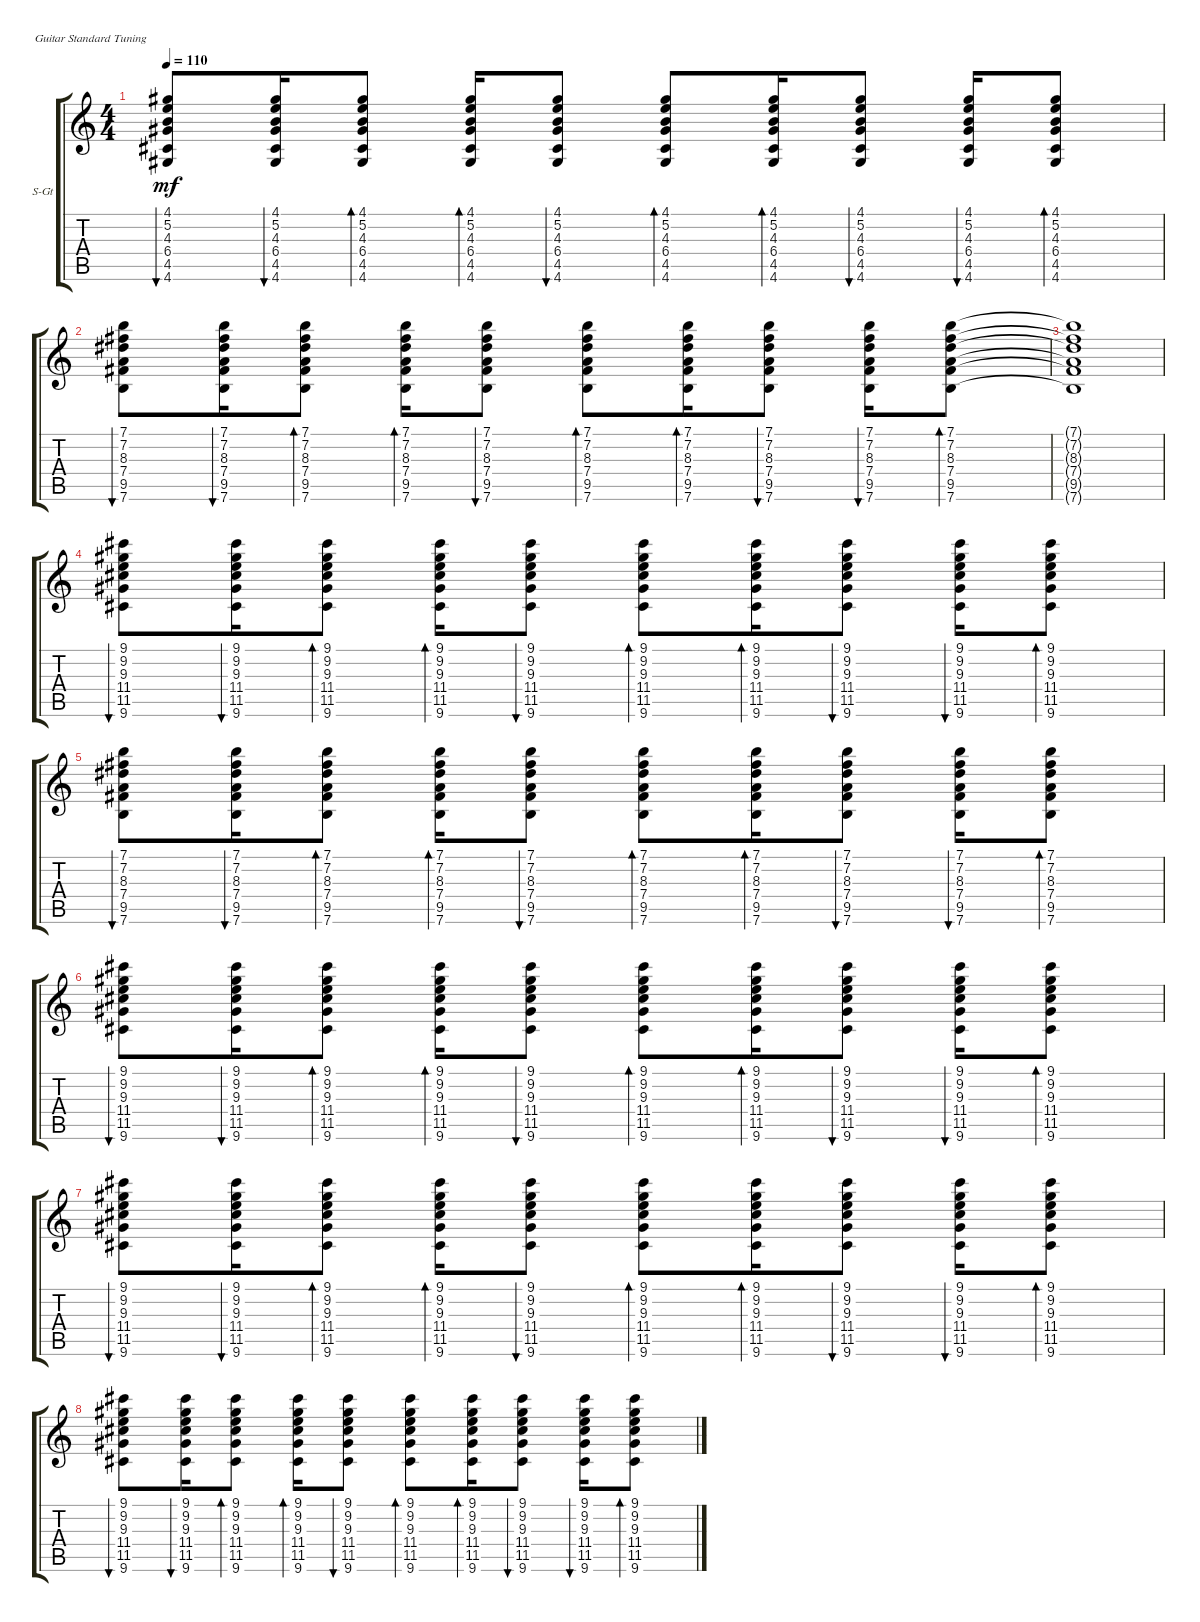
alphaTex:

\defaultSystemsLayout 4
\bracketExtendMode groupsimilarinstruments
\firstSystemTrackNameOrientation horizontal
\otherSystemsTrackNameOrientation horizontal
\track ("Steel Guitar" "S-Gt") {instrument acousticguitarsteel}
\staff {score tabs}
\tuning (E4 B3 G3 D3 A2 E2)
\ts (4 4)
\tempo 110
\clef g2
\ks c
(4.3 4.5 6.4 4.1 5.2 4.6).8{bu 35 dy mf} (4.3 4.5 6.4 4.1 5.2 4.6).16{bu 33} (4.3 4.5 6.4 4.6 5.2 4.1).8{bd 33} (4.3 4.5 6.4 4.1 5.2 4.6).16{bd 33} (4.3 4.5 6.4 4.1 5.2 4.6).8{bu 32} (4.3 4.5 6.4 4.6 5.2 4.1).8{bd 31} (4.3 4.5 6.4 4.6 5.2 4.1).16{bd 30} (4.3 4.5 6.4 4.1 5.2 4.6).8{bu 30} (4.3 4.5 6.4 5.2 4.1 4.6).16{bu 30} (4.3 4.5 6.4 4.6 5.2 4.1).8{bd 30} |
(8.3 9.5 7.4 7.1 7.2 7.6).8{bu 35} (8.3 9.5 7.4 7.1 7.2 7.6).16{bu 33} (8.3 9.5 7.4 7.6 7.2 7.1).8{bd 33} (8.3 9.5 7.4 7.1 7.2 7.6).16{bd 33} (8.3 9.5 7.4 7.1 7.2 7.6).8{bu 32} (8.3 9.5 7.4 7.6 7.2 7.1).8{bd 31} (8.3 9.5 7.4 7.6 7.2 7.1).16{bd 30} (8.3 9.5 7.4 7.1 7.2 7.6).8{bu 30} (8.3 9.5 7.4 7.2 7.1 7.6).16{bu 30} (8.3 9.5 7.4 7.6 7.2 7.1).8{bd 30} |
(8.3{t} 9.5{t} 7.4{t} 7.6{t} 7.2{t} 7.1{t}).1 |
(9.3 11.5 11.4 9.1 9.2 9.6).8{bu 35} (9.3 11.5 11.4 9.1 9.2 9.6).16{bu 33} (9.3 11.5 11.4 9.6 9.2 9.1).8{bd 33} (9.3 11.5 11.4 9.1 9.2 9.6).16{bd 33} (9.3 11.5 11.4 9.1 9.2 9.6).8{bu 32} (9.3 11.5 11.4 9.6 9.2 9.1).8{bd 31} (9.3 11.5 11.4 9.6 9.2 9.1).16{bd 30} (9.3 11.5 11.4 9.1 9.2 9.6).8{bu 30} (9.3 11.5 11.4 9.2 9.1 9.6).16{bu 30} (9.3 11.5 11.4 9.6 9.2 9.1).8{bd 30} |
(8.3 9.5 7.4 7.1 7.2 7.6).8{bu 35} (8.3 9.5 7.4 7.1 7.2 7.6).16{bu 33} (8.3 9.5 7.4 7.6 7.2 7.1).8{bd 33} (8.3 9.5 7.4 7.1 7.2 7.6).16{bd 33} (8.3 9.5 7.4 7.1 7.2 7.6).8{bu 32} (8.3 9.5 7.4 7.6 7.2 7.1).8{bd 31} (8.3 9.5 7.4 7.6 7.2 7.1).16{bd 30} (8.3 9.5 7.4 7.1 7.2 7.6).8{bu 30} (8.3 9.5 7.4 7.2 7.1 7.6).16{bu 30} (8.3 9.5 7.4 7.6 7.2 7.1).8{bd 30} |
(9.3 11.5 11.4 9.1 9.2 9.6).8{bu 35} (9.3 11.5 11.4 9.1 9.2 9.6).16{bu 33} (9.3 11.5 11.4 9.6 9.2 9.1).8{bd 33} (9.3 11.5 11.4 9.1 9.2 9.6).16{bd 33} (9.3 11.5 11.4 9.1 9.2 9.6).8{bu 32} (9.3 11.5 11.4 9.6 9.2 9.1).8{bd 31} (9.3 11.5 11.4 9.6 9.2 9.1).16{bd 30} (9.3 11.5 11.4 9.1 9.2 9.6).8{bu 30} (9.3 11.5 11.4 9.2 9.1 9.6).16{bu 30} (9.3 11.5 11.4 9.6 9.2 9.1).8{bd 30} |
(9.3 11.5 11.4 9.1 9.2 9.6).8{bu 35} (9.3 11.5 11.4 9.1 9.2 9.6).16{bu 33} (9.3 11.5 11.4 9.6 9.2 9.1).8{bd 33} (9.3 11.5 11.4 9.1 9.2 9.6).16{bd 33} (9.3 11.5 11.4 9.1 9.2 9.6).8{bu 32} (9.3 11.5 11.4 9.6 9.2 9.1).8{bd 31} (9.3 11.5 11.4 9.6 9.2 9.1).16{bd 30} (9.3 11.5 11.4 9.1 9.2 9.6).8{bu 30} (9.3 11.5 11.4 9.2 9.1 9.6).16{bu 30} (9.3 11.5 11.4 9.6 9.2 9.1).8{bd 30} |
(9.3 11.5 11.4 9.1 9.2 9.6).8{bu 35} (9.3 11.5 11.4 9.1 9.2 9.6).16{bu 33} (9.3 11.5 11.4 9.6 9.2 9.1).8{bd 33} (9.3 11.5 11.4 9.1 9.2 9.6).16{bd 33} (9.3 11.5 11.4 9.1 9.2 9.6).8{bu 32} (9.3 11.5 11.4 9.6 9.2 9.1).8{bd 31} (9.3 11.5 11.4 9.6 9.2 9.1).16{bd 30} (9.3 11.5 11.4 9.1 9.2 9.6).8{bu 30} (9.3 11.5 11.4 9.2 9.1 9.6).16{bu 30} (9.3 11.5 11.4 9.6 9.2 9.1).8{bd 30}
